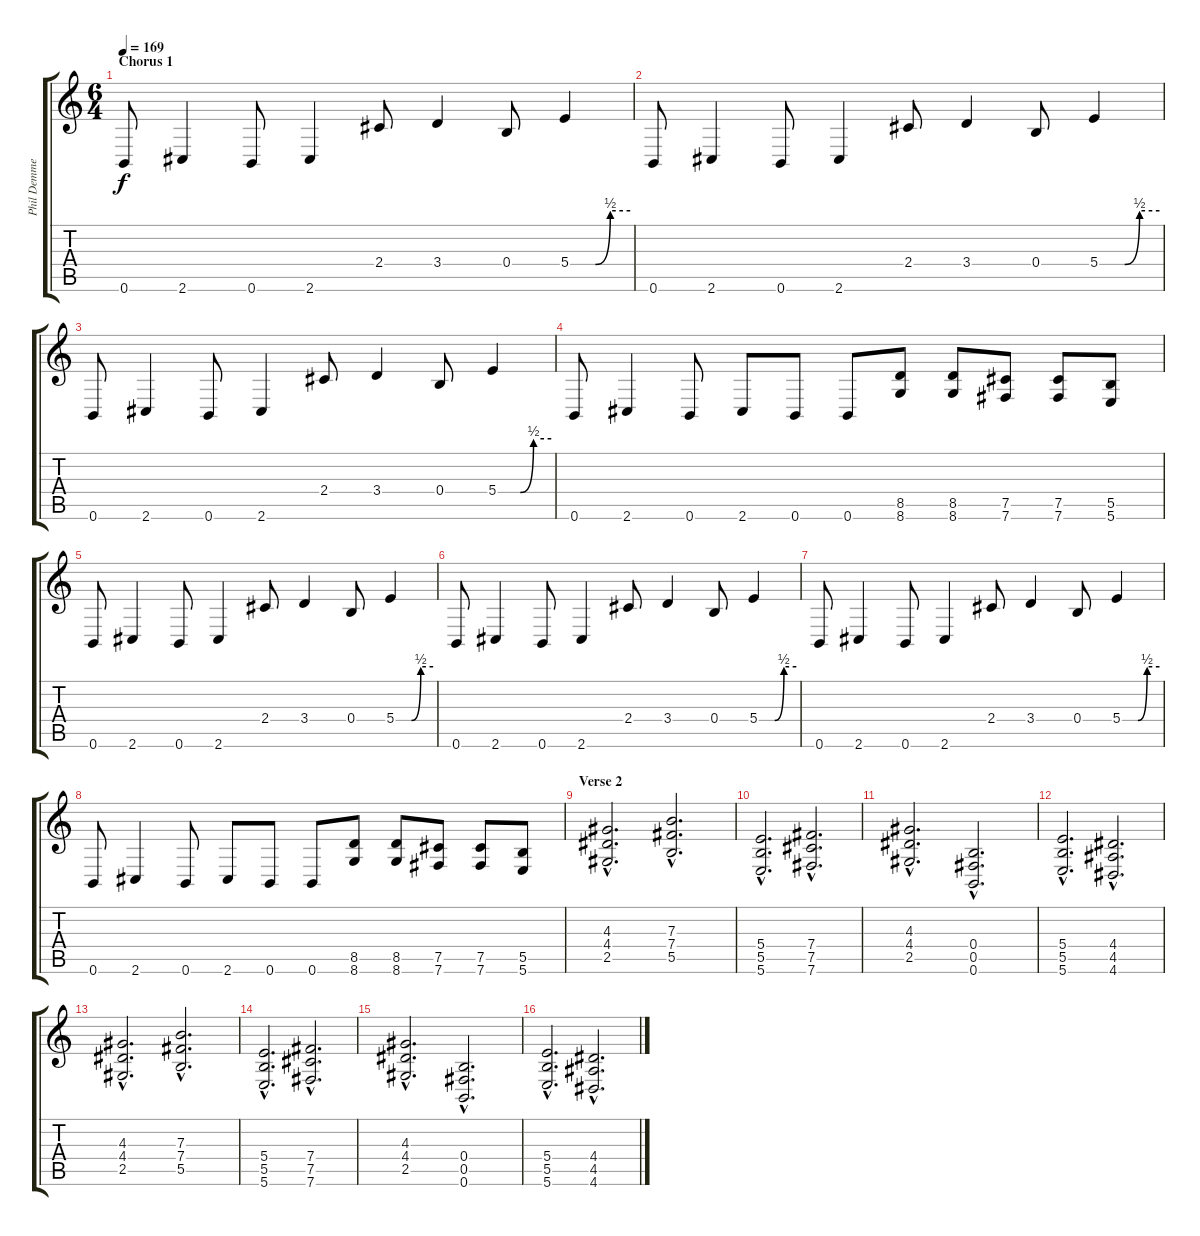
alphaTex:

\track ("Phil Demmel" "Phil Demme") {instrument distortionguitar}
\staff {score tabs}
\tuning (Db4 Ab3 E3 B2 Gb2 B1) {hide}
\ts (6 4)
\section ("" "Chorus 1")
\tempo 169
\clef g2
\ks c
0.6.8{dy f} 2.6.4 0.6.8 2.6.4 2.4.8 3.4.4 0.4.8 5.4{be (custom 0 0 25 0 40 2 60 2)}.4 |
0.6.8 2.6.4 0.6.8 2.6.4 2.4.8 3.4.4 0.4.8 5.4{be (custom 0 0 25 0 40 2 60 2)}.4 |
0.6.8 2.6.4 0.6.8 2.6.4 2.4.8 3.4.4 0.4.8 5.4{be (custom 0 0 25 0 40 2 60 2)}.4 |
0.6.8 2.6.4 0.6.8 2.6.8 0.6.8 0.6.8 (8.5 8.6).8 (8.5 8.6).8 (7.5 7.6).8 (7.5 7.6).8 (5.5 5.6).8 |
0.6.8 2.6.4 0.6.8 2.6.4 2.4.8 3.4.4 0.4.8 5.4{be (custom 0 0 25 0 40 2 60 2)}.4 |
0.6.8 2.6.4 0.6.8 2.6.4 2.4.8 3.4.4 0.4.8 5.4{be (custom 0 0 25 0 40 2 60 2)}.4 |
0.6.8 2.6.4 0.6.8 2.6.4 2.4.8 3.4.4 0.4.8 5.4{be (custom 0 0 25 0 40 2 60 2)}.4 |
0.6.8 2.6.4 0.6.8 2.6.8 0.6.8 0.6.8 (8.5 8.6).8 (8.5 8.6).8 (7.5 7.6).8 (7.5 7.6).8 (5.5 5.6).8 |
\section ("" "Verse 2")
(4.3{hac} 4.4{hac} 2.5{hac}).2{d} (7.3{hac} 7.4{hac} 5.5{hac}).2{d} |
(5.4{hac} 5.5{hac} 5.6{hac}).2{d} (7.4{hac} 7.5{hac} 7.6{hac}).2{d} |
(4.3{hac} 4.4{hac} 2.5{hac}).2{d} (0.4{hac} 0.5{hac} 0.6{hac}).2{d} |
(5.4{hac} 5.5{hac} 5.6{hac}).2{d} (4.4{hac} 4.5{hac} 4.6{hac}).2{d} |
(4.3{hac} 4.4{hac} 2.5{hac}).2{d} (7.3{hac} 7.4{hac} 5.5{hac}).2{d} |
(5.4{hac} 5.5{hac} 5.6{hac}).2{d} (7.4{hac} 7.5{hac} 7.6{hac}).2{d} |
(4.3{hac} 4.4{hac} 2.5{hac}).2{d} (0.4{hac} 0.5{hac} 0.6{hac}).2{d} |
(5.4{hac} 5.5{hac} 5.6{hac}).2{d} (4.4{hac} 4.5{hac} 4.6{hac}).2{d}
